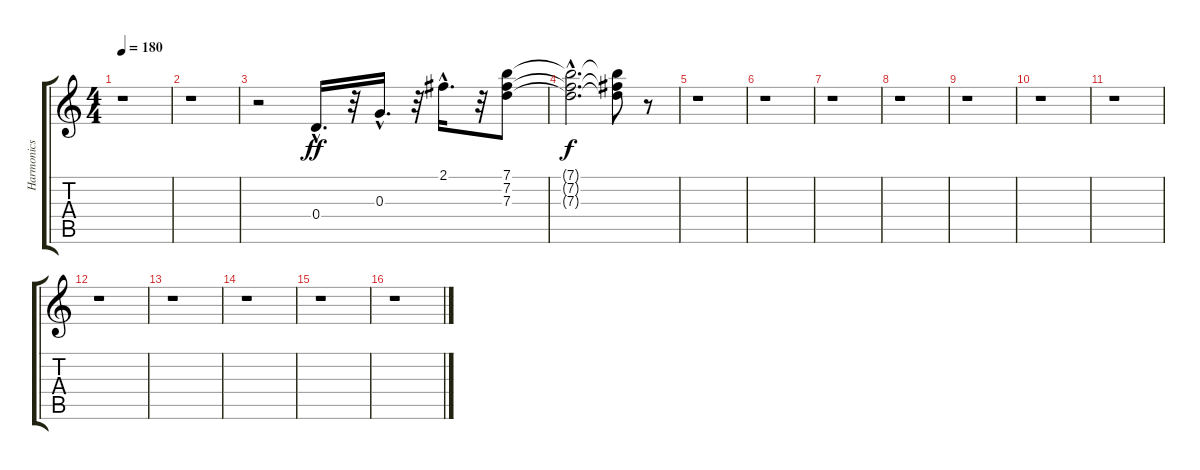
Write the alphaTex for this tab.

\track ("Harmonics" "Harmonics") {instrument guitarharmonics}
\staff {score tabs}
\tuning (E4 B3 G3 D3 A2 E2) {hide}
\ts (4 4)
\tempo 180
\clef g2
\ks c
r.1{dy ff} |
r.1 |
r.2 0.4{hac}.16{d} r.32 0.3{hac}.16{d} r.32 2.1{hac}.16{d} r.32 (7.1 7.2 7.3).8 |
(7.1{hac t} 7.2{hac t} 7.3{hac t}).2{d dy f} (7.1{t} 7.2{t} 7.3{t}).8 r.8 |
r.1 |
r.1 |
r.1 |
r.1 |
r.1 |
r.1 |
r.1 |
r.1 |
r.1 |
r.1 |
r.1 |
r.1
